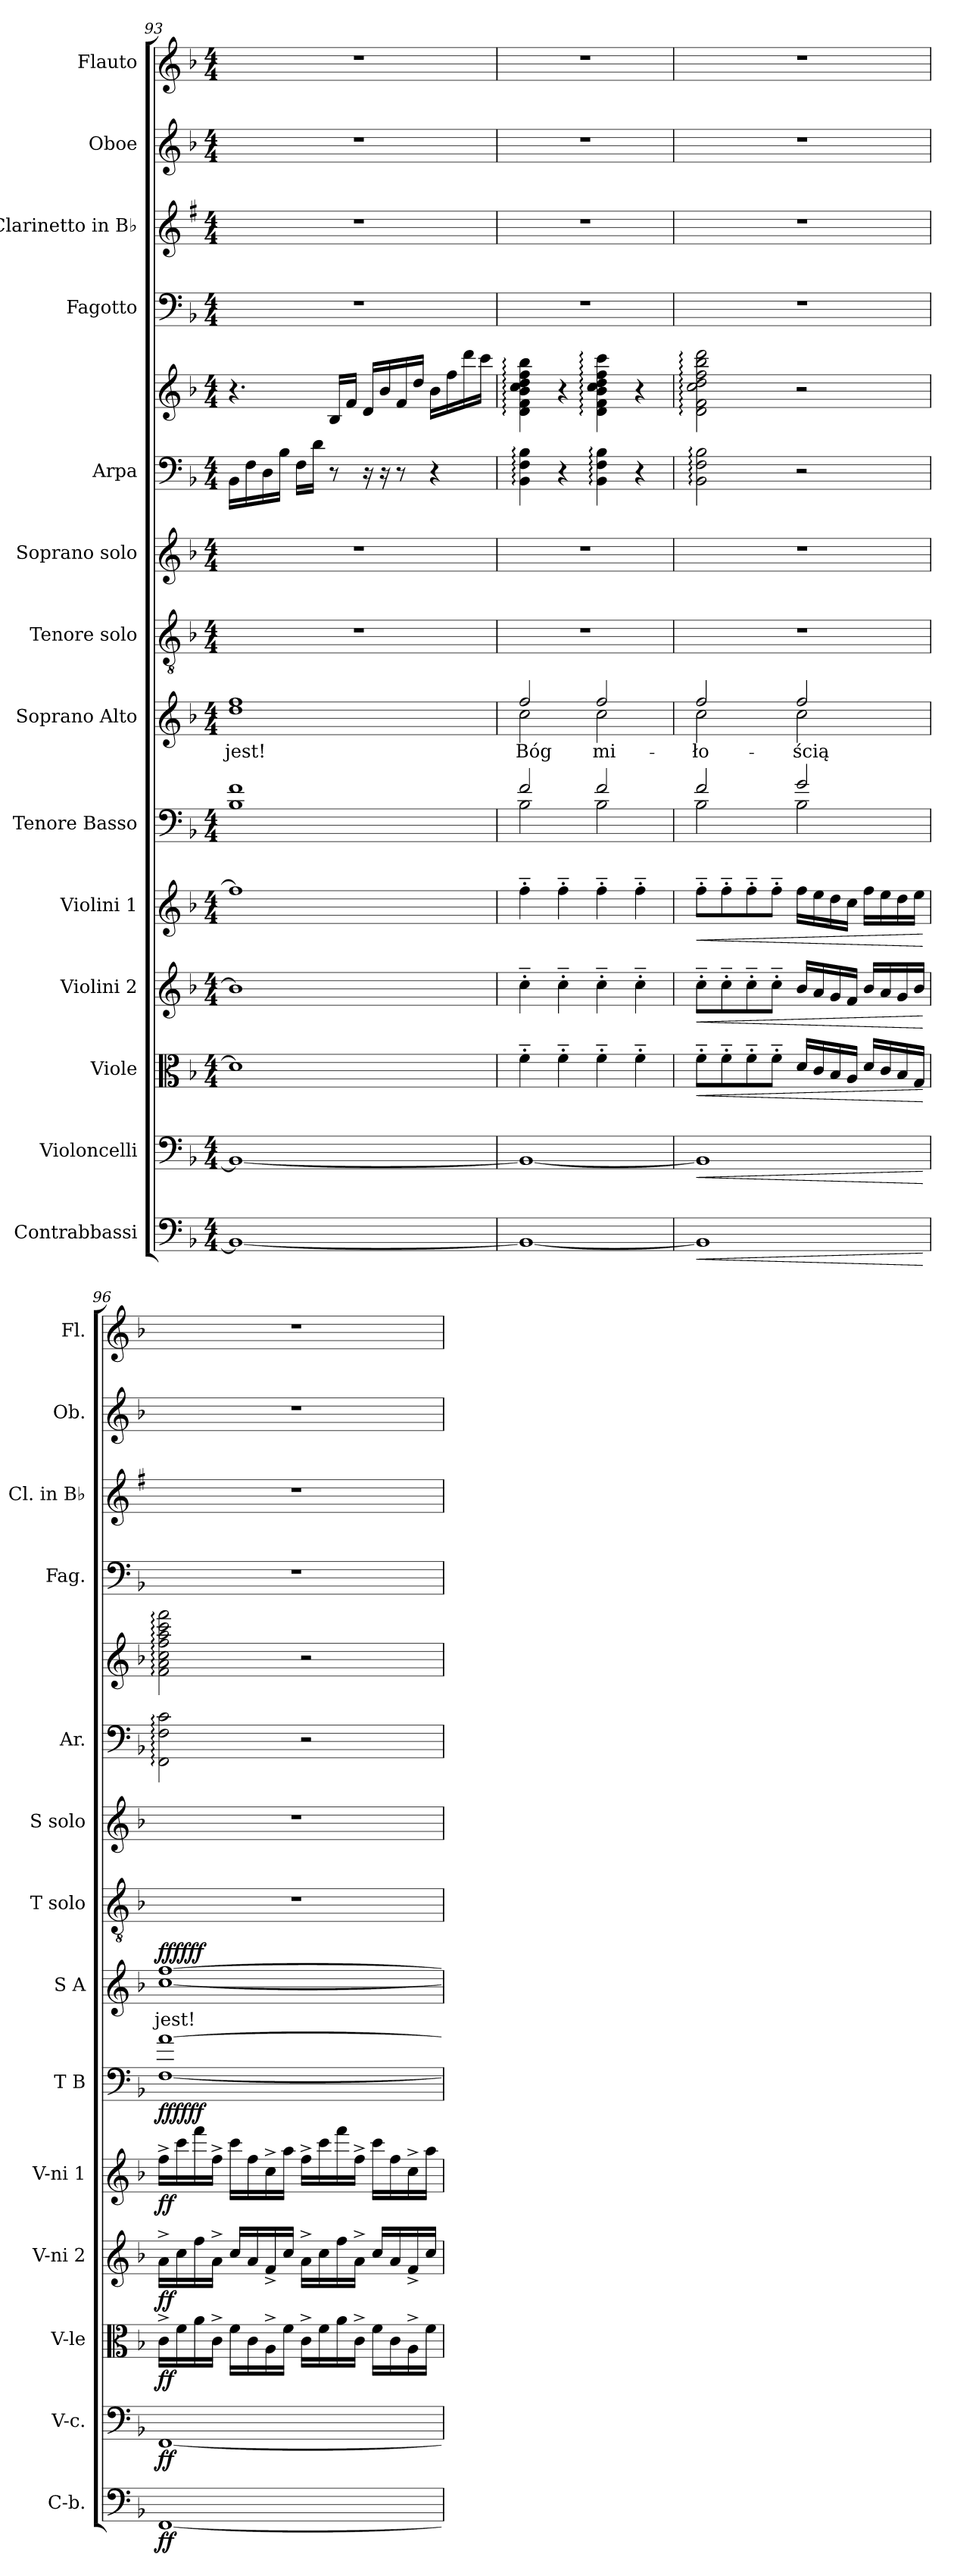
**kern	**dynam	**kern	**dynam	**kern	**dynam	**kern	**dynam	**kern	**dynam	**kern	**dynam	**kern	**text	**dynam	**kern	**kern	**kern	**kern	**kern	**kern	**kern	**kern
*part14	*part14	*part13	*part13	*part12	*part12	*part11	*part11	*part10	*part10	*part9	*part9	*part8	*part8	*part8	*part7	*part6	*part5	*part5	*part4	*part3	*part2	*part1
*staff15	*staff15	*staff14	*staff14	*staff13	*staff13	*staff12	*staff12	*staff11	*staff11	*staff10	*staff10	*staff9	*staff9	*staff9	*staff8	*staff7	*staff6	*staff5	*staff4	*staff3	*staff2	*staff1
*I"Contrabbassi	*	*I"Violoncelli	*	*I"Viole	*	*I"Violini 2	*	*I"Violini 1	*	*I"Tenore Basso	*	*I"Soprano Alto	*	*	*I"Tenore solo	*I"Soprano solo	*I"Arpa	*	*I"Fagotto	*I"Clarinetto in B♭	*I"Oboe	*I"Flauto
*I'C-b.	*	*I'V-c.	*	*I'V-le	*	*I'V-ni 2	*	*I'V-ni 1	*	*I'T B	*	*I'S A	*	*	*I'T solo	*I'S solo	*I'Ar.	*	*I'Fag.	*I'Cl. in B♭	*I'Ob.	*I'Fl.
*clefF4	*	*clefF4	*	*clefC3	*	*clefG2	*	*clefG2	*	*clefF4	*	*clefG2	*	*	*clefGv2	*clefG2	*clefF4	*clefG2	*clefF4	*clefG2	*clefG2	*clefG2
*	*	*	*	*	*	*	*	*	*	*	*	*	*	*	*	*	*	*	*	*ITrd1c2	*	*
*k[b-]	*	*k[b-]	*	*k[b-]	*	*k[b-]	*	*k[b-]	*	*k[b-]	*	*k[b-]	*	*	*k[b-]	*k[b-]	*k[b-]	*k[b-]	*k[b-]	*k[b-]	*k[b-]	*k[b-]
*M4/4	*	*M4/4	*	*M4/4	*	*M4/4	*	*M4/4	*	*M4/4	*	*M4/4	*	*	*M4/4	*M4/4	*M4/4	*M4/4	*M4/4	*M4/4	*M4/4	*M4/4
=93	=93	=93	=93	=93	=93	=93	=93	=93	=93	=93	=93	=93	=93	=93	=93	=93	=93	=93	=93	=93	=93	=93
*	*	*	*	*	*	*	*	*	*	*^	*	*^	*	*	*	*	*	*	*	*	*	*
1BB-_	.	1BB-_	.	1d]	.	1b-]	.	1ff]	.	1f	1B-	.	1ff	1dd	jest!	.	1r	1r	16BB-LL	4.r	1r	1r	1r	1r
.	.	.	.	.	.	.	.	.	.	.	.	.	.	.	.	.	.	.	16F	.	.	.	.	.
.	.	.	.	.	.	.	.	.	.	.	.	.	.	.	.	.	.	.	16D	.	.	.	.	.
.	.	.	.	.	.	.	.	.	.	.	.	.	.	.	.	.	.	.	16B-JJ	.	.	.	.	.
.	.	.	.	.	.	.	.	.	.	.	.	.	.	.	.	.	.	.	16FLL	.	.	.	.	.
.	.	.	.	.	.	.	.	.	.	.	.	.	.	.	.	.	.	.	16dJJ	.	.	.	.	.
.	.	.	.	.	.	.	.	.	.	.	.	.	.	.	.	.	.	.	8r	16B-LL	.	.	.	.
.	.	.	.	.	.	.	.	.	.	.	.	.	.	.	.	.	.	.	.	16fJJ	.	.	.	.
.	.	.	.	.	.	.	.	.	.	.	.	.	.	.	.	.	.	.	16r	16dLL	.	.	.	.
.	.	.	.	.	.	.	.	.	.	.	.	.	.	.	.	.	.	.	16r	16b-	.	.	.	.
.	.	.	.	.	.	.	.	.	.	.	.	.	.	.	.	.	.	.	8r	16f	.	.	.	.
.	.	.	.	.	.	.	.	.	.	.	.	.	.	.	.	.	.	.	.	16ddJJ	.	.	.	.
.	.	.	.	.	.	.	.	.	.	.	.	.	.	.	.	.	.	.	4r	16b-LL	.	.	.	.
.	.	.	.	.	.	.	.	.	.	.	.	.	.	.	.	.	.	.	.	16ff	.	.	.	.
.	.	.	.	.	.	.	.	.	.	.	.	.	.	.	.	.	.	.	.	16ddd	.	.	.	.
.	.	.	.	.	.	.	.	.	.	.	.	.	.	.	.	.	.	.	.	16cccJJ	.	.	.	.
=94	=94	=94	=94	=94	=94	=94	=94	=94	=94	=94	=94	=94	=94	=94	=94	=94	=94	=94	=94	=94	=94	=94	=94	=94
1BB-_	.	1BB-_	.	4f'~	.	4cc'~	.	4ff'~	.	2f	2B-	.	2ff	2cc	Bóg	.	1r	1r	4BB-: 4F: 4B-:	4d: 4f: 4b-: 4cc: 4dd: 4ff: 4bb-:	1r	1r	1r	1r
.	.	.	.	4f'~	.	4cc'~	.	4ff'~	.	.	.	.	.	.	.	.	.	.	4r	4r	.	.	.	.
.	.	.	.	4f'~	.	4cc'~	.	4ff'~	.	2f	2B-	.	2ff	2cc	mi-	.	.	.	4BB-: 4F: 4B-:	4d: 4f: 4b-: 4cc: 4dd: 4ff: 4ccc:	.	.	.	.
.	.	.	.	4f'~	.	4cc'~	.	4ff'~	.	.	.	.	.	.	.	.	.	.	4r	4r	.	.	.	.
=95	=95	=95	=95	=95	=95	=95	=95	=95	=95	=95	=95	=95	=95	=95	=95	=95	=95	=95	=95	=95	=95	=95	=95	=95
!	!LO:HP:b	!	!LO:HP:b	!	!LO:HP:b	!	!LO:HP:b	!	!LO:HP:b	!	!	!	!	!	!	!	!	!	!	!	!	!	!	!
1BB-]	<	1BB-]	<	8f'~L	<	8cc'~L	<	8ff'~L	<	2f	2B-	.	2ff	2cc	-ło-	.	1r	1r	2BB-: 2F: 2B-:	2d: 2f: 2cc: 2dd: 2ff: 2bb-: 2ddd:	1r	1r	1r	1r
.	.	.	.	8f'~	.	8cc'~	.	8ff'~	.	.	.	.	.	.	.	.	.	.	.	.	.	.	.	.
.	.	.	.	8f'~	.	8cc'~	.	8ff'~	.	.	.	.	.	.	.	.	.	.	.	.	.	.	.	.
.	.	.	.	8f'~J	.	8cc'~J	.	8ff'~J	.	.	.	.	.	.	.	.	.	.	.	.	.	.	.	.
.	.	.	.	16dLL	.	16b-LL	.	16ffLL	.	2g	2B-	.	2ff	2cc	-ścią	.	.	.	2r	2r	.	.	.	.
.	.	.	.	16c	.	16a	.	16ee	.	.	.	.	.	.	.	.	.	.	.	.	.	.	.	.
.	.	.	.	16B-	.	16g	.	16dd	.	.	.	.	.	.	.	.	.	.	.	.	.	.	.	.
.	.	.	.	16AJJ	.	16fJJ	.	16ccJJ	.	.	.	.	.	.	.	.	.	.	.	.	.	.	.	.
.	.	.	.	16dLL	.	16b-LL	.	16ffLL	.	.	.	.	.	.	.	.	.	.	.	.	.	.	.	.
.	.	.	.	16c	.	16a	.	16ee	.	.	.	.	.	.	.	.	.	.	.	.	.	.	.	.
.	.	.	.	16B-	.	16g	.	16dd	.	.	.	.	.	.	.	.	.	.	.	.	.	.	.	.
.	.	.	.	16GJJ	.	16b-JJ	.	16eeJJ	.	.	.	.	.	.	.	.	.	.	.	.	.	.	.	.
*	*	*	*	*	*	*	*	*	*	*v	*v	*	*	*	*	*	*	*	*	*	*	*	*	*
*	*	*	*	*	*	*	*	*	*	*	*	*v	*v	*	*	*	*	*	*	*	*	*	*
.	[	.	[	.	[	.	[	.	[	.	.	.	.	.	.	.	.	.	.	.	.	.
=96	=96	=96	=96	=96	=96	=96	=96	=96	=96	=96	=96	=96	=96	=96	=96	=96	=96	=96	=96	=96	=96	=96
*	*	*	*	*	*	*	*	*	*	*^	*	*^	*	*	*	*	*	*	*	*	*	*
!	!	!	!	!	!	!	!	!	!	!	!	!	!	!	!	!LO:DY:a	!	!	!	!	!	!	!	!
[1FF	ff	[1FF	ff	16c^LL	ff	16a^LL	ff	16ff^LL	ff	[1a	[1F	ffffff	[1ff	[1cc	jest!	ffffff	1r	1r	2FF: 2F: 2c:	2f: 2a: 2cc: 2ff: 2aa: 2ccc: 2fff:	1r	1r	1r	1r
.	.	.	.	16f	.	16cc	.	16ccc	.	.	.	.	.	.	.	.	.	.	.	.	.	.	.	.
.	.	.	.	16a	.	16ff	.	16fff	.	.	.	.	.	.	.	.	.	.	.	.	.	.	.	.
.	.	.	.	16c^JJ	.	16a^JJ	.	16ff^JJ	.	.	.	.	.	.	.	.	.	.	.	.	.	.	.	.
.	.	.	.	16fLL	.	16ccLL	.	16cccLL	.	.	.	.	.	.	.	.	.	.	.	.	.	.	.	.
.	.	.	.	16c	.	16a	.	16ff	.	.	.	.	.	.	.	.	.	.	.	.	.	.	.	.
.	.	.	.	16A^	.	16f^	.	16cc^	.	.	.	.	.	.	.	.	.	.	.	.	.	.	.	.
.	.	.	.	16fJJ	.	16ccJJ	.	16aaJJ	.	.	.	.	.	.	.	.	.	.	.	.	.	.	.	.
.	.	.	.	16c^LL	.	16a^LL	.	16ff^LL	.	.	.	.	.	.	.	.	.	.	2r	2r	.	.	.	.
.	.	.	.	16f	.	16cc	.	16ccc	.	.	.	.	.	.	.	.	.	.	.	.	.	.	.	.
.	.	.	.	16a	.	16ff	.	16fff	.	.	.	.	.	.	.	.	.	.	.	.	.	.	.	.
.	.	.	.	16c^JJ	.	16a^JJ	.	16ff^JJ	.	.	.	.	.	.	.	.	.	.	.	.	.	.	.	.
.	.	.	.	16fLL	.	16ccLL	.	16cccLL	.	.	.	.	.	.	.	.	.	.	.	.	.	.	.	.
.	.	.	.	16c	.	16a	.	16ff	.	.	.	.	.	.	.	.	.	.	.	.	.	.	.	.
.	.	.	.	16A^	.	16f^	.	16cc^	.	.	.	.	.	.	.	.	.	.	.	.	.	.	.	.
.	.	.	.	16fJJ	.	16ccJJ	.	16aaJJ	.	.	.	.	.	.	.	.	.	.	.	.	.	.	.	.
*	*	*	*	*	*	*	*	*	*	*v	*v	*	*	*	*	*	*	*	*	*	*	*	*	*
*	*	*	*	*	*	*	*	*	*	*	*	*v	*v	*	*	*	*	*	*	*	*	*	*
=	=	=	=	=	=	=	=	=	=	=	=	=	=	=	=	=	=	=	=	=	=	=
*-	*-	*-	*-	*-	*-	*-	*-	*-	*-	*-	*-	*-	*-	*-	*-	*-	*-	*-	*-	*-	*-	*-
